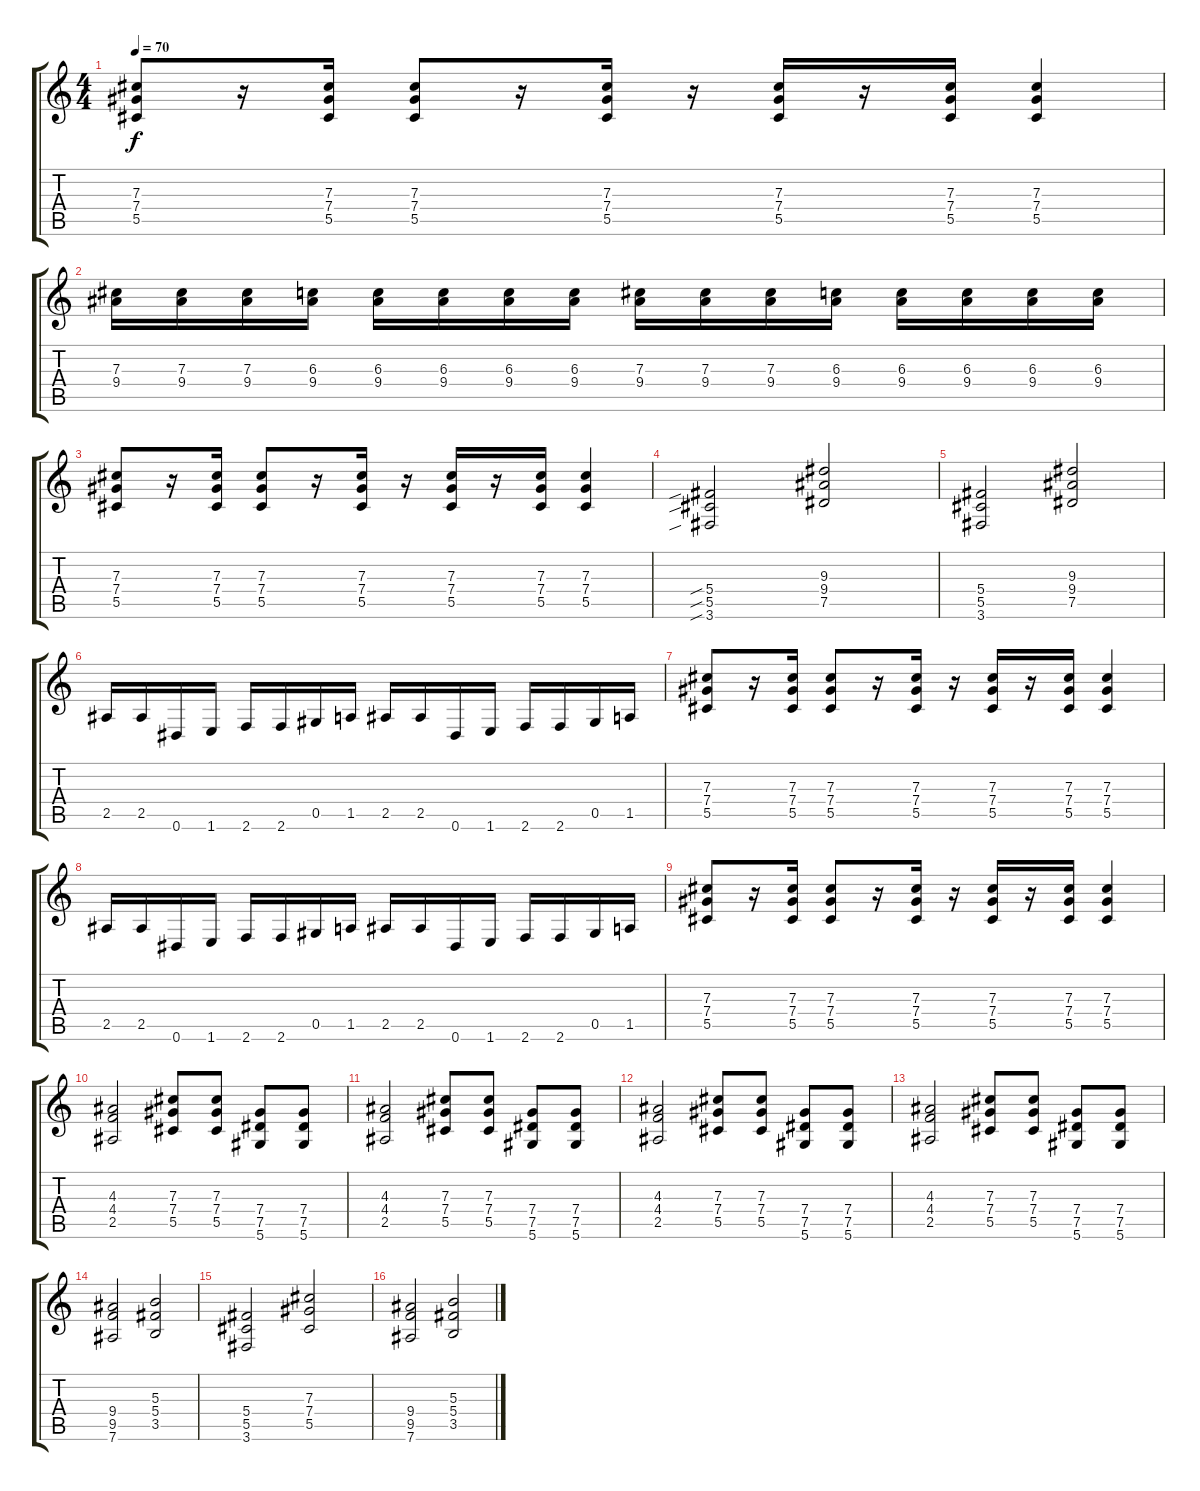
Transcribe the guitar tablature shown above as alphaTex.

\track "" {instrument distortionguitar}
\staff {score tabs}
\tuning (Eb4 Bb3 Gb3 Db3 Ab2 Eb2) {hide}
\ts (4 4)
\tempo 70
\clef g2
\ks c
(7.3 7.4 5.5).8{dy f} r.16 (7.3 7.4 5.5).16 (7.3 7.4 5.5).8 r.16 (7.3 7.4 5.5).16 r.16 (7.3 7.4 5.5).16 r.16 (7.3 7.4 5.5).16 (7.3 7.4 5.5).4 |
(7.3 9.4).16 (7.3 9.4).16 (7.3 9.4).16 (6.3 9.4).16 (6.3 9.4).16 (6.3 9.4).16 (6.3 9.4).16 (6.3 9.4).16 (7.3 9.4).16 (7.3 9.4).16 (7.3 9.4).16 (6.3 9.4).16 (6.3 9.4).16 (6.3 9.4).16 (6.3 9.4).16 (6.3 9.4).16 |
(7.3 7.4 5.5).8 r.16 (7.3 7.4 5.5).16 (7.3 7.4 5.5).8 r.16 (7.3 7.4 5.5).16 r.16 (7.3 7.4 5.5).16 r.16 (7.3 7.4 5.5).16 (7.3 7.4 5.5).4 |
(5.4{sib} 5.5{sib} 3.6{sib}).2{volume 16} (9.3 9.4 7.5).2 |
(5.4 5.5 3.6).2 (9.3 9.4 7.5).2 |
2.5.16 2.5.16 0.6.16 1.6.16 2.6.16 2.6.16 0.5.16 1.5.16 2.5.16 2.5.16 0.6.16 1.6.16 2.6.16 2.6.16 0.5.16 1.5.16 |
(7.3 7.4 5.5).8 r.16 (7.3 7.4 5.5).16 (7.3 7.4 5.5).8 r.16 (7.3 7.4 5.5).16 r.16 (7.3 7.4 5.5).16 r.16 (7.3 7.4 5.5).16 (7.3 7.4 5.5).4 |
2.5.16 2.5.16 0.6.16 1.6.16 2.6.16 2.6.16 0.5.16 1.5.16 2.5.16 2.5.16 0.6.16 1.6.16 2.6.16 2.6.16 0.5.16 1.5.16 |
(7.3 7.4 5.5).8 r.16 (7.3 7.4 5.5).16 (7.3 7.4 5.5).8 r.16 (7.3 7.4 5.5).16 r.16 (7.3 7.4 5.5).16 r.16 (7.3 7.4 5.5).16 (7.3 7.4 5.5).4 |
(4.3 4.4 2.5).2 (7.3 7.4 5.5).8 (7.3 7.4 5.5).8 (7.4 7.5 5.6).8 (7.4 7.5 5.6).8 |
(4.3 4.4 2.5).2 (7.3 7.4 5.5).8 (7.3 7.4 5.5).8 (7.4 7.5 5.6).8 (7.4 7.5 5.6).8 |
(4.3 4.4 2.5).2 (7.3 7.4 5.5).8 (7.3 7.4 5.5).8 (7.4 7.5 5.6).8 (7.4 7.5 5.6).8 |
(4.3 4.4 2.5).2 (7.3 7.4 5.5).8 (7.3 7.4 5.5).8 (7.4 7.5 5.6).8 (7.4 7.5 5.6).8 |
(9.4 9.5 7.6).2 (5.3 5.4 3.5).2 |
(5.4 5.5 3.6).2 (7.3 7.4 5.5).2 |
(9.4 9.5 7.6).2 (5.3 5.4 3.5).2
